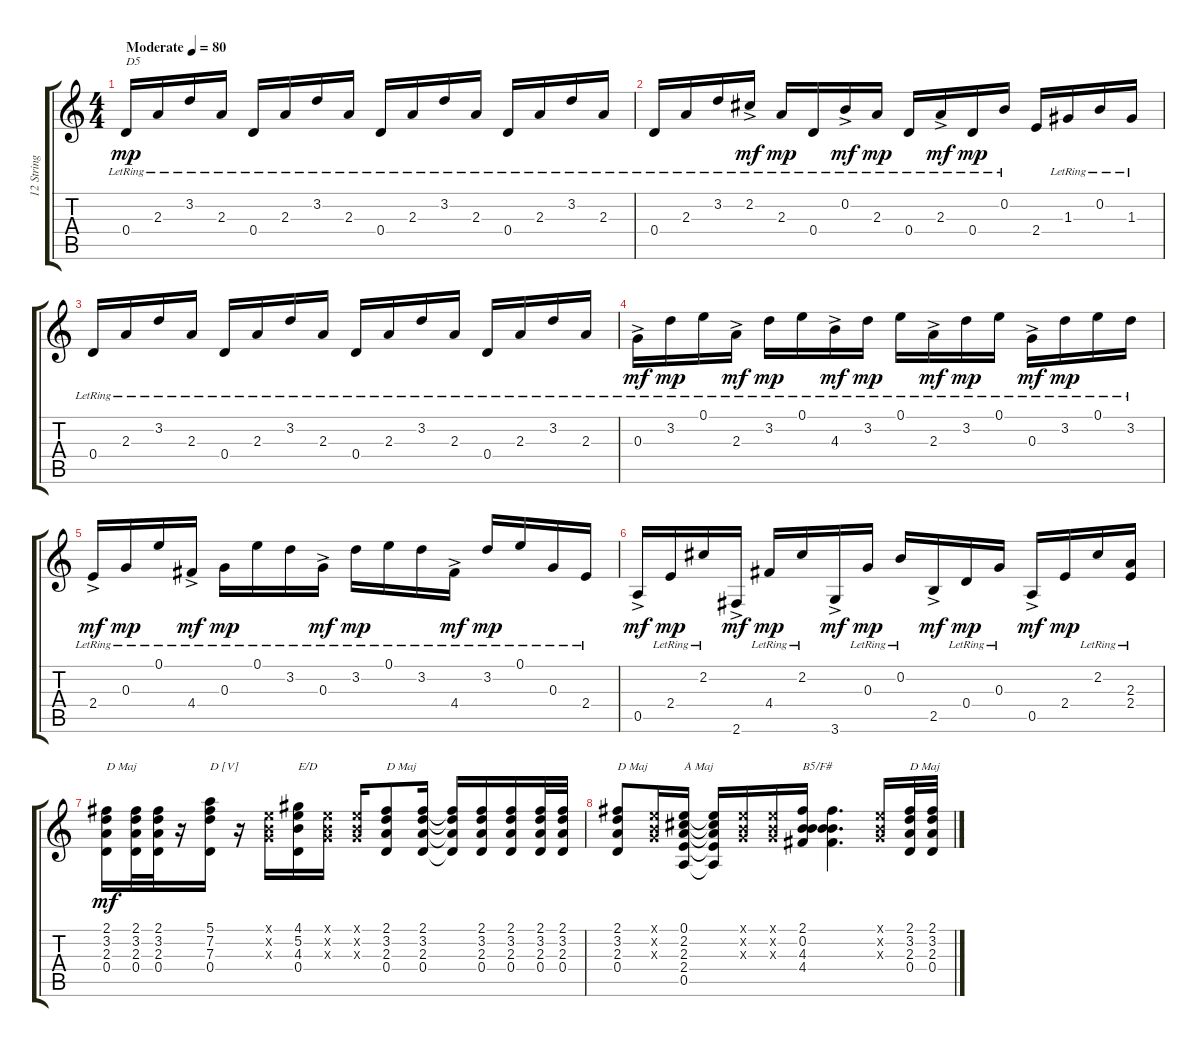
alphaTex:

\track ("12 String" "12 String") {instrument acousticguitarsteel}
\staff {score tabs}
\tuning (E4 B3 G3 D3 A2 E2) {hide}
\ts (4 4)
\tempo (80 "Moderate")
\clef g2
\ks c
0.4{lr}.16{txt "D5" dy mp instrument acousticguitarsteel} 2.3{lr}.16 3.2{lr}.16 2.3{lr}.16 0.4{lr}.16 2.3{lr}.16 3.2{lr}.16 2.3{lr}.16 0.4{lr}.16 2.3{lr}.16 3.2{lr}.16 2.3{lr}.16 0.4{lr}.16 2.3{lr}.16 3.2{lr}.16 2.3{lr}.16 |
0.4{lr}.16 2.3{lr}.16 3.2{lr}.16 2.2{ac lr}.16{dy mf} 2.3{lr}.16{dy mp} 0.4{lr}.16 0.2{ac lr}.16{dy mf} 2.3{lr}.16{dy mp} 0.4{lr}.16 2.3{ac lr}.16{dy mf} 0.4{lr}.16{dy mp} 0.2{lr}.16 2.4.16 1.3{lr}.16 0.2{lr}.16 1.3{lr}.16 |
0.4{lr}.16 2.3{lr}.16 3.2{lr}.16 2.3{lr}.16 0.4{lr}.16 2.3{lr}.16 3.2{lr}.16 2.3{lr}.16 0.4{lr}.16 2.3{lr}.16 3.2{lr}.16 2.3{lr}.16 0.4{lr}.16 2.3{lr}.16 3.2{lr}.16 2.3{lr}.16 |
0.3{ac lr}.16{dy mf} 3.2{lr}.16{dy mp} 0.1{lr}.16 2.3{ac lr}.16{dy mf} 3.2{lr}.16{dy mp} 0.1{lr}.16 4.3{ac lr}.16{dy mf} 3.2{lr}.16{dy mp} 0.1{lr}.16 2.3{ac lr}.16{dy mf} 3.2{lr}.16{dy mp} 0.1{lr}.16 0.3{ac lr}.16{dy mf} 3.2{lr}.16{dy mp} 0.1{lr}.16 3.2{lr}.16 |
2.4{ac lr}.16{dy mf} 0.3{lr}.16{dy mp} 0.1{lr}.16 4.4{ac lr}.16{dy mf} 0.3{lr}.16{dy mp} 0.1{lr}.16 3.2{lr}.16 0.3{ac lr}.16{dy mf} 3.2{lr}.16{dy mp} 0.1{lr}.16 3.2{lr}.16 4.4{ac lr}.16{dy mf} 3.2{lr}.16{dy mp} 0.1{lr}.16 0.3{lr}.16 2.4{lr}.16 |
0.5{ac}.16{dy mf} 2.4{lr}.16{dy mp} 2.2{lr}.16 2.6{ac}.16{dy mf} 4.4{lr}.16{dy mp} 2.2{lr}.16 3.6{ac}.16{dy mf} 0.3{lr}.16{dy mp} 0.2{lr}.16 2.5{ac}.16{dy mf} 0.4{lr}.16{dy mp} 0.3{lr}.16 0.5{ac}.16{dy mf} 2.4.16{dy mp} 2.2{lr}.16 (2.3{lr} 2.4).16 |
(2.1 3.2 2.3 0.4).16{txt "D Maj" dy mf} (2.1 3.2 2.3 0.4).32 (2.1 3.2 2.3 0.4).32 r.16 (5.1 7.2 7.3 0.4).16{txt "D [V]"} r.16 (0.1{x} 0.2{x} 0.3{x}).16 (4.1 5.2 4.3 0.4).16{txt "E/D"} (0.1{x} 0.2{x} 0.3{x}).16 (0.1{x} 0.2{x} 0.3{x}).16 (2.1 3.2 2.3 0.4).8{txt "D Maj"} (2.1 3.2 2.3 0.4).16 (2.1{t} 3.2{t} 2.3{t} 0.4{t}).16 (2.1 3.2 2.3 0.4).16 (2.1 3.2 2.3 0.4).16 (2.1 3.2 2.3 0.4).32 (2.1 3.2 2.3 0.4).32 |
(2.1 3.2 2.3 0.4).8{txt "D Maj"} (0.1{x} 0.2{x} 0.3{x}).16 (0.1 2.2 2.3 2.4 0.5).16{txt "A Maj"} (0.1{t} 2.2{t} 2.3{t} 2.4{t} 0.5{t}).16 (0.1{x} 0.2{x} 0.3{x}).16 (0.1{x} 0.2{x} 0.3{x}).16 (2.1 0.2 4.3 4.4).16{txt "B5/F#"} (2.1{t} 0.2{t} 4.3{t} 4.4{t}).4{d} (0.1{x} 0.2{x} 0.3{x}).16 (2.1 3.2 2.3 0.4).32{txt "D Maj"} (2.1 3.2 2.3 0.4).32
